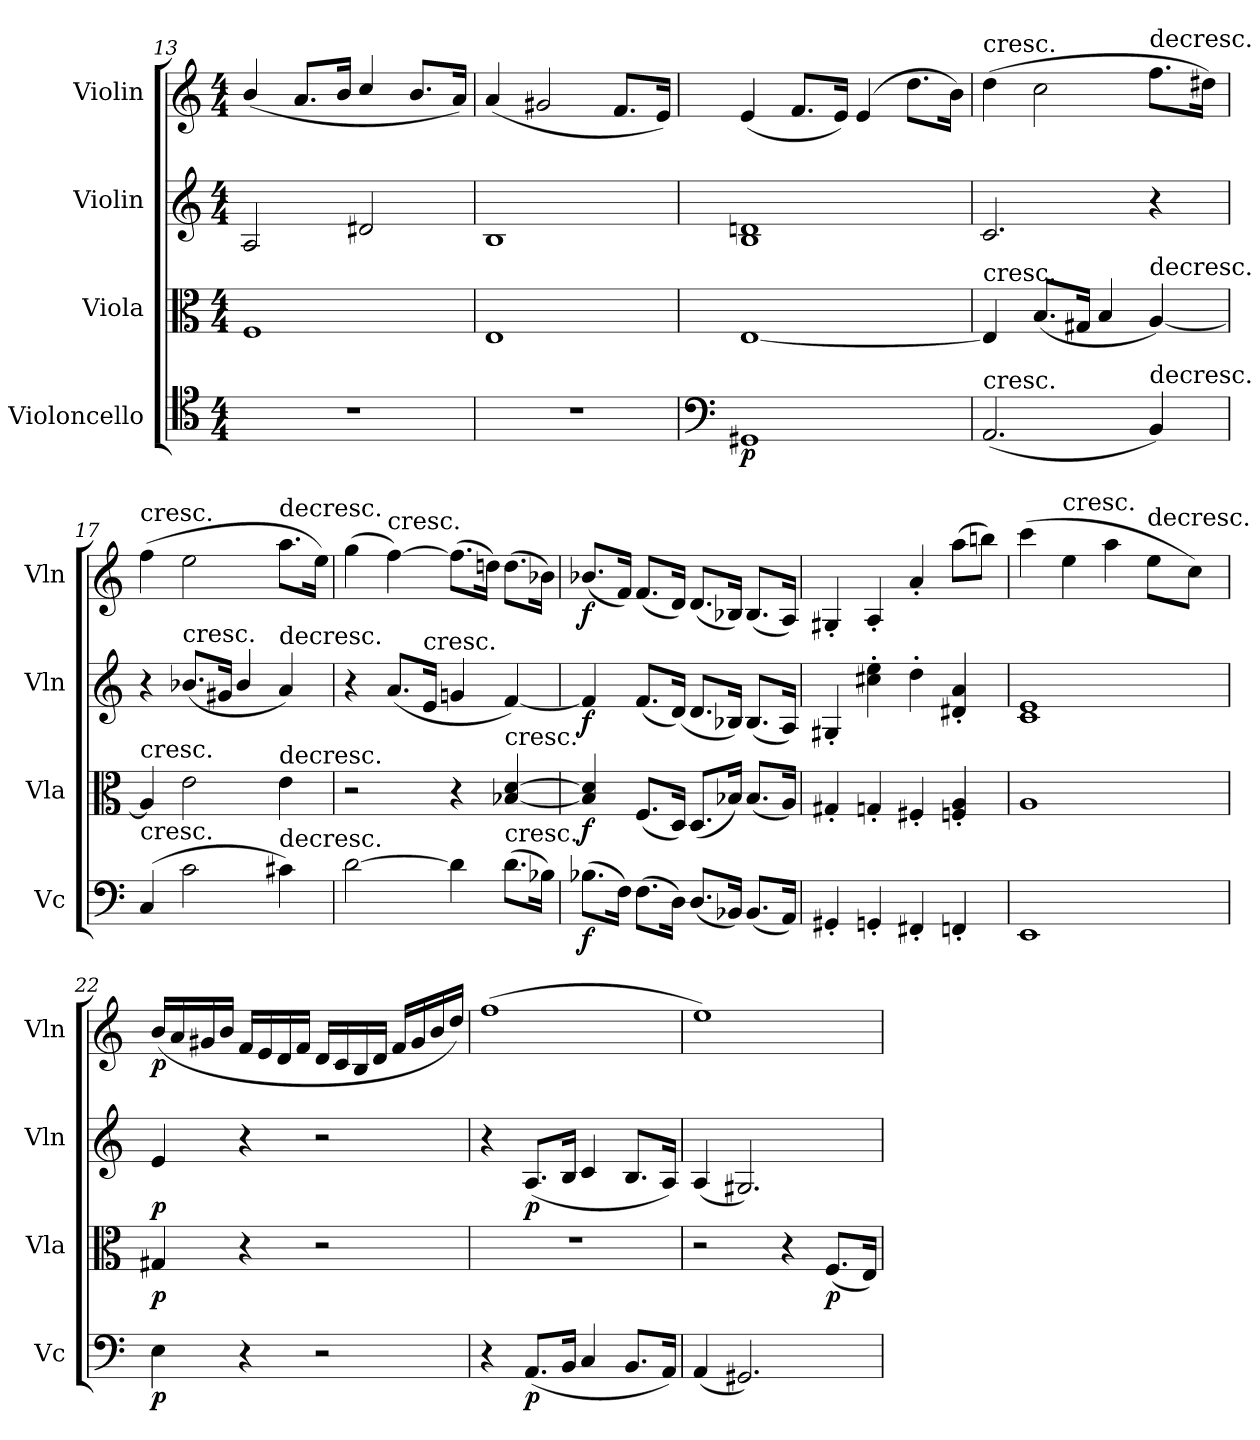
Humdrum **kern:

**kern	**dynam	**kern	**dynam	**kern	**dynam	**kern	**dynam
*part4	*part4	*part3	*part3	*part2	*part2	*part1	*part1
*staff4	*staff4	*staff3	*staff3	*staff2	*staff2	*staff1	*staff1
*I"Violoncello	*	*I"Viola	*	*I"Violin	*	*I"Violin	*
*I'Vc	*	*I'Vla	*	*I'Vln	*	*I'Vln	*
*clefC4	*	*clefC3	*	*clefG2	*	*clefG2	*
*k[]	*	*k[]	*	*k[]	*	*k[]	*
*M4/4	*	*M4/4	*	*M4/4	*	*M4/4	*
=13	=13	=13	=13	=13	=13	=13	=13
1r	.	1F	.	2A/	.	(4b/	.
.	.	.	.	.	.	8.a/L	.
.	.	.	.	.	.	16b/Jk	.
.	.	.	.	2d#X/	.	4cc/	.
.	.	.	.	.	.	8.b/L	.
.	.	.	.	.	.	16a/Jk)	.
=14	=14	=14	=14	=14	=14	=14	=14
1r	.	1E	.	1B	.	(4a/	.
.	.	.	.	.	.	2g#X/	.
.	.	.	.	.	.	8.f/L	.
.	.	.	.	.	.	16e/Jk)	.
=15	=15	=15	=15	=15	=15	=15	=15
*clefF4	*	*	*	*	*	*	*
1GG#X	p	[1E	.	1B 1dn	.	(4e/	.
.	.	.	.	.	.	8.f/L	.
.	.	.	.	.	.	16e/Jk)	.
.	.	.	.	.	.	(4e/	.
.	.	.	.	.	.	8.dd\L	.
.	.	.	.	.	.	16b\Jk)	.
=16	=16	=16	=16	=16	=16	=16	=16
!	!	!	!	!	!	!LO:TX:t=cresc.	!
!	!	!LO:TX:t=cresc.	!	!	!	!	!
!LO:TX:t=cresc.	!	!	!	!	!	!	!
(2.AA/	.	4E/]	.	2.c/	.	(4dd\	.
.	.	(8.B/L	.	.	.	2cc\	.
.	.	16G#X/Jk	.	.	.	.	.
.	.	4B/	.	.	.	.	.
!	!	!	!	!	!	!LO:TX:t=decresc.	!
!	!	!LO:TX:t=decresc.	!	!	!	!	!
!LO:TX:t=decresc.	!	!	!	!	!	!	!
4BB/)	.	[4A/)	.	4r	.	8.ff\L	.
.	.	.	.	.	.	16dd#X\Jk)	.
=17	=17	=17	=17	=17	=17	=17	=17
!	!	!	!	!	!	!LO:TX:t=cresc.	!
!	!	!LO:TX:t=cresc.	!	!	!	!	!
!LO:TX:t=cresc.	!	!	!	!	!	!	!
(4C/	.	4A/]	.	4r	.	(4ff\	.
!	!	!	!	!LO:TX:t=cresc.	!	!	!
2c\	.	2e\	.	(8.b-X/L	.	2ee\	.
.	.	.	.	16g#X/Jk	.	.	.
.	.	.	.	4b-/	.	.	.
!	!	!	!	!	!	!LO:TX:t=decresc.	!
!	!	!	!	!LO:TX:t=decresc.	!	!	!
!	!	!LO:TX:t=decresc.	!	!	!	!	!
!LO:TX:t=decresc.	!	!	!	!	!	!	!
4c#X\)	.	4e\	.	4a/)	.	8.aa\L	.
.	.	.	.	.	.	16ee\Jk)	.
=18	=18	=18	=18	=18	=18	=18	=18
[2d\	.	2r	.	4r	.	(4gg\	.
!	!	!	!	!	!	!LO:TX:t=cresc.	!
.	.	.	.	(8.a/L	.	[4ff\)	.
!	!	!	!	!LO:TX:t=cresc.	!	!	!
.	.	.	.	16e/Jk	.	.	.
4d\]	.	4r	.	4gn/	.	(8.ff\L]	.
.	.	.	.	.	.	16ddn\Jk)	.
!	!	!LO:TX:t=cresc.	!	!	!	!	!
!LO:TX:t=cresc.	!	!	!	!	!	!	!
(8.d\L	.	[4B-X/ [4d/	.	[4f/)	.	(8.dd\L	.
16B-X\Jk)	.	.	.	.	.	16b-X\Jk)	.
=19	=19	=19	=19	=19	=19	=19	=19
(8.B-X\L	f	4B-]/ 4d]/	f	4f/]	f	(8.b-X/L	f
16F\Jk)	.	.	.	.	.	16f/Jk)	.
(8.F\L	.	(8.F/L	.	(8.f/L	.	(8.f/L	.
16D\Jk)	.	16D/Jk)	.	(16d/Jk)	.	16d/Jk)	.
(8.D/L	.	(8.D/L	.	8.d/L	.	(8.d/L	.
16BB-X/Jk)	.	16B-X/Jk)	.	16B-X/Jk)	.	16B-X/Jk)	.
(8.BB-/L	.	(8.B-/L	.	(8.B-/L	.	(8.B-/L	.
16AA/Jk)	.	16A/Jk)	.	16A/Jk)	.	16A/Jk)	.
=20	=20	=20	=20	=20	=20	=20	=20
4GG#X'/	.	4G#X'/	.	4G#X'/	.	4G#X'/	.
4GGn'/	.	4Gn'/	.	4cc#X'\ 4ee'\	.	4A'/	.
4FF#X'/	.	4F#X'/	.	4dd'\	.	4a'/	.
4FFn'/	.	4Fn'/ 4A'/	.	4d#X'/ 4a'/	.	(8aa\L	.
.	.	.	.	.	.	8bbn\J)	.
=21	=21	=21	=21	=21	=21	=21	=21
*	*	*	*	*	*	*MM40	*
1EE	.	1A	.	1c 1e	.	(4ccc\	.
!	!	!	!	!	!	!LO:TX:t=cresc.	!
.	.	.	.	.	.	4ee\	.
.	.	.	.	.	.	4aa\	.
!	!	!	!	!	!	!LO:TX:t=decresc.	!
.	.	.	.	.	.	8ee\L	.
.	.	.	.	.	.	8cc\J)	.
=22	=22	=22	=22	=22	=22	=22	=22
4E\	p	4G#X/	p	4e/	p	(16b/LL	p
.	.	.	.	.	.	16a/	.
.	.	.	.	.	.	16g#X/	.
.	.	.	.	.	.	16b/JJ	.
4r	.	4r	.	4r	.	16f/LL	.
.	.	.	.	.	.	16e/	.
.	.	.	.	.	.	16d/	.
.	.	.	.	.	.	16f/JJ	.
2r	.	2r	.	2r	.	16d/LL	.
.	.	.	.	.	.	16c/	.
.	.	.	.	.	.	16B/	.
.	.	.	.	.	.	16d/JJ	.
.	.	.	.	.	.	16f/LL	.
.	.	.	.	.	.	16g#/	.
.	.	.	.	.	.	16b/	.
.	.	.	.	.	.	16dd/JJ)	.
=23	=23	=23	=23	=23	=23	=23	=23
4r	.	1r	.	4r	.	(1ff	.
(8.AA/L	p	.	.	(8.A/L	p	.	.
16BB/Jk	.	.	.	16B/Jk	.	.	.
4C/	.	.	.	4c/	.	.	.
8.BB/L	.	.	.	8.B/L	.	.	.
16AA/Jk)	.	.	.	16A/Jk)	.	.	.
=24	=24	=24	=24	=24	=24	=24	=24
(4AA/	.	2r	.	(4A/	.	1ee)	.
2.GG#X/)	.	.	.	2.G#X/)	.	.	.
.	.	4r	.	.	.	.	.
.	.	(8.F/L	p	.	.	.	.
.	.	16E/Jk)	.	.	.	.	.
=	=	=	=	=	=	=	=
*-	*-	*-	*-	*-	*-	*-	*-
